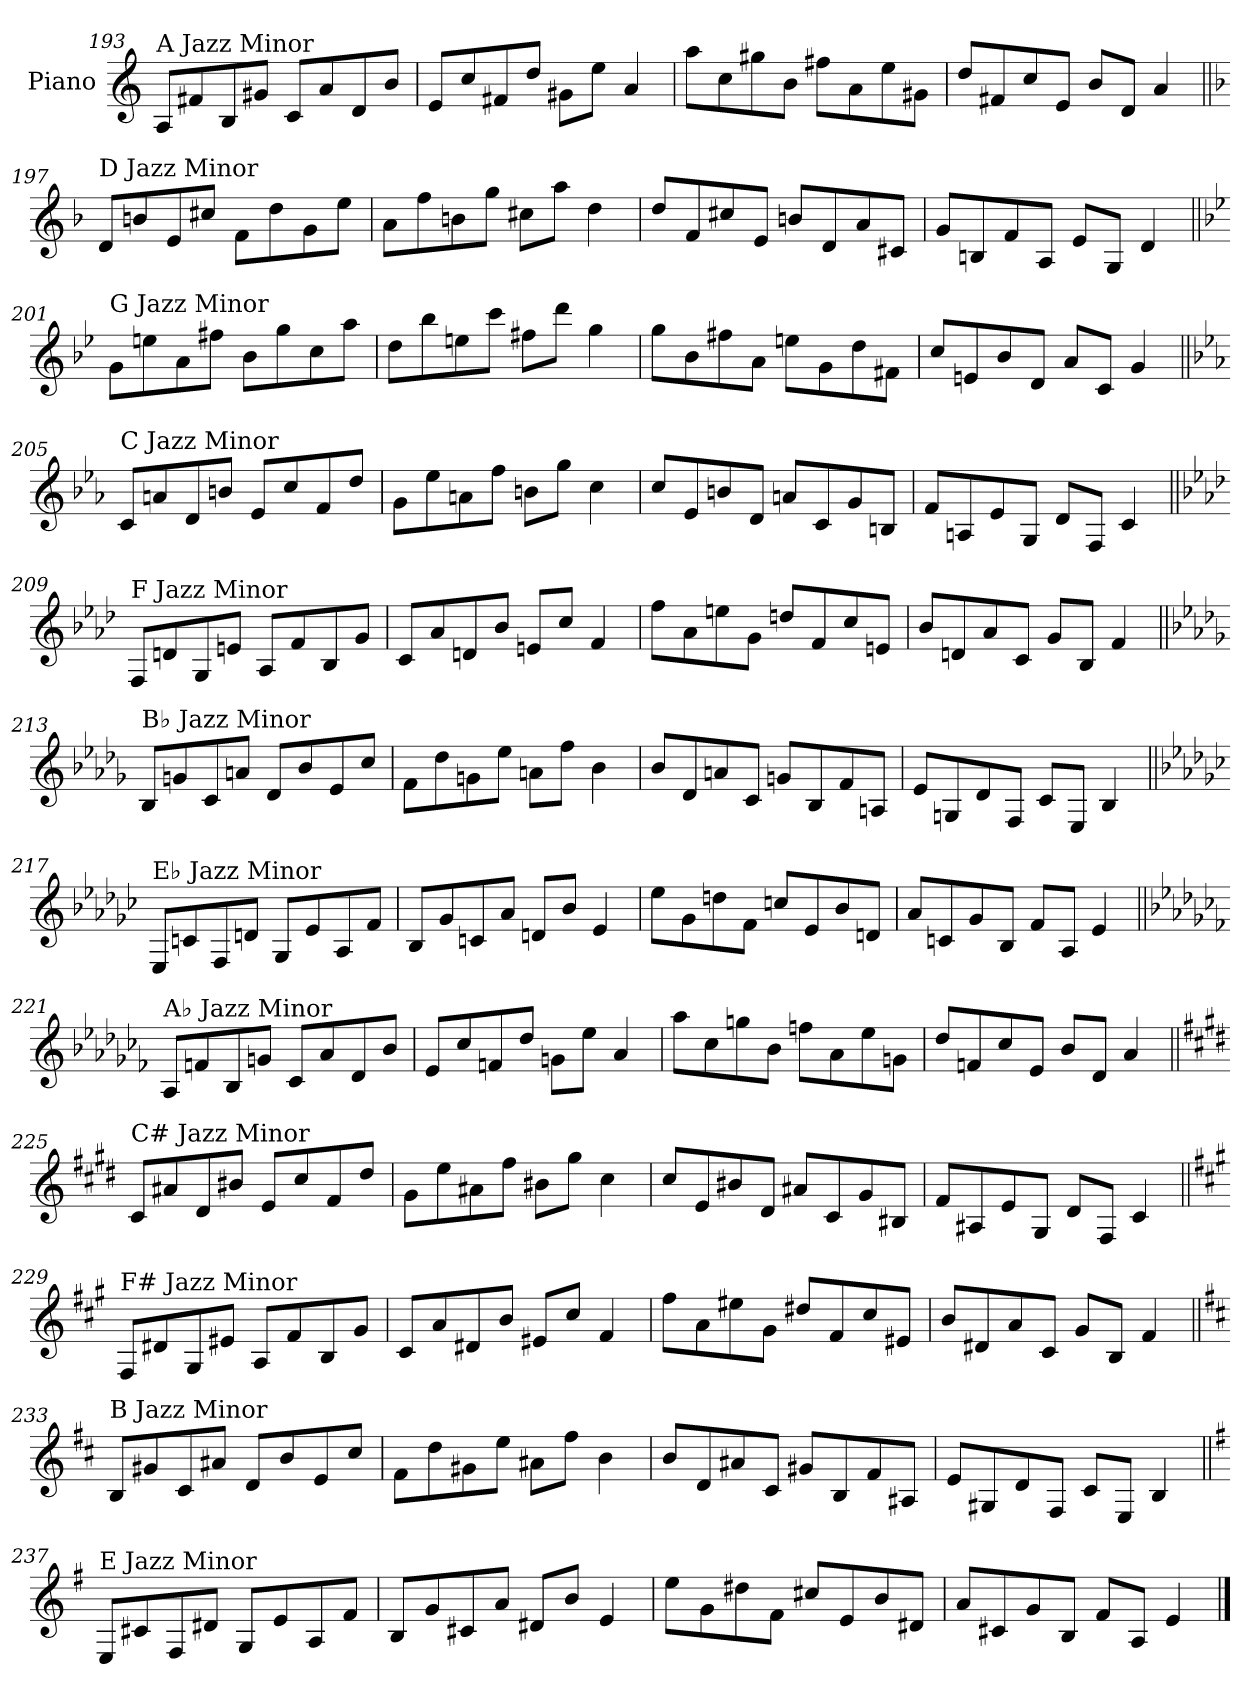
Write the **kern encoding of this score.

**kern
*part1
*staff1
*I"Piano
*I'Pno.
!!LO:PB:g=z
*clefG2
*k[]
=193
!LO:TX:a:t=A Jazz Minor
8A/L
8f#X/
8B/
8g#X/J
8c/L
8a/
8d/
8b/J
=194
8e/L
8cc/
8f#X/
8dd/J
8g#X\L
8ee\J
4a/
=195
8aa\L
8cc\
8gg#X\
8b\J
8ff#X\L
8a\
8ee\
8g#X\J
=196
8dd/L
8f#X/
8cc/
8e/J
8b/L
8d/J
4a/
!!LO:LB:g=z
=197||
*k[b-]
!LO:TX:a:t=D Jazz Minor
8d/L
8bn/
8e/
8cc#X/J
8f\L
8dd\
8g\
8ee\J
=198
8a\L
8ff\
8bn\
8gg\J
8cc#X\L
8aa\J
4dd\
=199
8dd/L
8f/
8cc#X/
8e/J
8bn/L
8d/
8a/
8c#X/J
=200
8g/L
8Bn/
8f/
8A/J
8e/L
8G/J
4d/
!!LO:LB:g=z
=201||
*k[b-e-]
!LO:TX:a:t=G Jazz Minor
8g\L
8een\
8a\
8ff#X\J
8b-\L
8gg\
8cc\
8aa\J
=202
8dd\L
8bb-\
8een\
8ccc\J
8ff#X\L
8ddd\J
4gg\
=203
8gg\L
8b-\
8ff#X\
8a\J
8een\L
8g\
8dd\
8f#X\J
=204
8cc/L
8en/
8b-/
8d/J
8a/L
8c/J
4g/
!!LO:LB:g=z
=205||
*k[b-e-a-]
!LO:TX:a:t=C Jazz Minor
8c/L
8an/
8d/
8bn/J
8e-/L
8cc/
8f/
8dd/J
=206
8g\L
8ee-\
8an\
8ff\J
8bn\L
8gg\J
4cc\
=207
8cc/L
8e-/
8bn/
8d/J
8an/L
8c/
8g/
8Bn/J
=208
8f/L
8An/
8e-/
8G/J
8d/L
8F/J
4c/
!!LO:LB:g=z
=209||
*k[b-e-a-d-]
!LO:TX:a:t=F Jazz Minor
8F/L
8dn/
8G/
8en/J
8A-/L
8f/
8B-/
8g/J
=210
8c/L
8a-/
8dn/
8b-/J
8en/L
8cc/J
4f/
=211
8ff\L
8a-\
8een\
8g\J
8ddn/L
8f/
8cc/
8en/J
=212
8b-/L
8dn/
8a-/
8c/J
8g/L
8B-/J
4f/
!!LO:LB:g=z
=213||
*k[b-e-a-d-g-]
!LO:TX:a:t=B♭ Jazz Minor
8B-/L
8gn/
8c/
8an/J
8d-/L
8b-/
8e-/
8cc/J
=214
8f\L
8dd-\
8gn\
8ee-\J
8an\L
8ff\J
4b-\
=215
8b-/L
8d-/
8an/
8c/J
8gn/L
8B-/
8f/
8An/J
=216
8e-/L
8Gn/
8d-/
8F/J
8c/L
8E-/J
4B-/
!!LO:PB:g=z
=217||
*k[b-e-a-d-g-c-]
!LO:TX:a:t=E♭ Jazz Minor
8E-/L
8cn/
8F/
8dn/J
8G-/L
8e-/
8A-/
8f/J
=218
8B-/L
8g-/
8cn/
8a-/J
8dn/L
8b-/J
4e-/
=219
8ee-\L
8g-\
8ddn\
8f\J
8ccn/L
8e-/
8b-/
8dn/J
=220
8a-/L
8cn/
8g-/
8B-/J
8f/L
8A-/J
4e-/
!!LO:LB:g=z
=221||
*k[b-e-a-d-g-c-f-]
!LO:TX:a:t=A♭ Jazz Minor
8A-/L
8fn/
8B-/
8gn/J
8c-/L
8a-/
8d-/
8b-/J
=222
8e-/L
8cc-/
8fn/
8dd-/J
8gn\L
8ee-\J
4a-/
=223
8aa-\L
8cc-\
8ggn\
8b-\J
8ffn\L
8a-\
8ee-\
8gn\J
=224
8dd-/L
8fn/
8cc-/
8e-/J
8b-/L
8d-/J
4a-/
!!LO:LB:g=z
=225||
*k[f#c#g#d#]
!LO:TX:a:t=C# Jazz Minor
8c#/L
8a#X/
8d#/
8b#X/J
8e/L
8cc#/
8f#/
8dd#/J
=226
8g#\L
8ee\
8a#X\
8ff#\J
8b#X\L
8gg#\J
4cc#\
=227
8cc#/L
8e/
8b#X/
8d#/J
8a#X/L
8c#/
8g#/
8B#X/J
=228
8f#/L
8A#X/
8e/
8G#/J
8d#/L
8F#/J
4c#/
!!LO:LB:g=z
=229||
*k[f#c#g#]
!LO:TX:a:t=F# Jazz Minor
8F#/L
8d#X/
8G#/
8e#X/J
8A/L
8f#/
8B/
8g#/J
=230
8c#/L
8a/
8d#X/
8b/J
8e#X/L
8cc#/J
4f#/
=231
8ff#\L
8a\
8ee#X\
8g#\J
8dd#X/L
8f#/
8cc#/
8e#X/J
=232
8b/L
8d#X/
8a/
8c#/J
8g#/L
8B/J
4f#/
!!LO:LB:g=z
=233||
*k[f#c#]
!LO:TX:a:t=B Jazz Minor
8B/L
8g#X/
8c#/
8a#X/J
8d/L
8b/
8e/
8cc#/J
=234
8f#\L
8dd\
8g#X\
8ee\J
8a#X\L
8ff#\J
4b\
=235
8b/L
8d/
8a#X/
8c#/J
8g#X/L
8B/
8f#/
8A#X/J
=236
8e/L
8G#X/
8d/
8F#/J
8c#/L
8E/J
4B/
!!LO:LB:g=z
=237||
*k[f#]
!LO:TX:a:t=E Jazz Minor
8E/L
8c#X/
8F#/
8d#X/J
8G/L
8e/
8A/
8f#/J
=238
8B/L
8g/
8c#X/
8a/J
8d#X/L
8b/J
4e/
=239
8ee\L
8g\
8dd#X\
8f#\J
8cc#X/L
8e/
8b/
8d#X/J
=240
8a/L
8c#X/
8g/
8B/J
8f#/L
8A/J
4e/
==
*-
